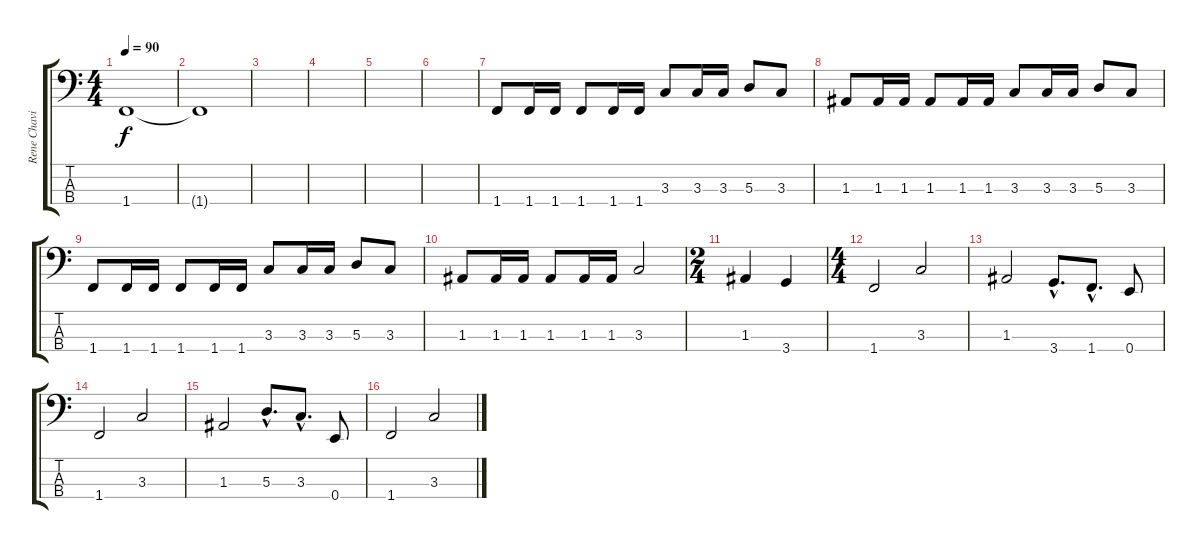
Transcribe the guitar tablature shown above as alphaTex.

\track ("Rene Chavin" "Rene Chavi") {instrument electricbassfinger}
\staff {score tabs}
\tuning (G2 D2 A1 E1) {hide}
\ts (4 4)
\tempo 90
\clef f4
\ks c
1.4.1{dy f} |
1.4{t}.1 |
|
|
|
|
1.4.8 1.4.16 1.4.16 1.4.8 1.4.16 1.4.16 3.3.8 3.3.16 3.3.16 5.3.8 3.3.8 |
1.3.8 1.3.16 1.3.16 1.3.8 1.3.16 1.3.16 3.3.8 3.3.16 3.3.16 5.3.8 3.3.8 |
1.4.8 1.4.16 1.4.16 1.4.8 1.4.16 1.4.16 3.3.8 3.3.16 3.3.16 5.3.8 3.3.8 |
1.3.8 1.3.16 1.3.16 1.3.8 1.3.16 1.3.16 3.3.2 |
\ts (2 4)
1.3.4 3.4.4 |
\ts (4 4)
1.4.2 3.3.2 |
1.3.2 3.4{hac}.8{d} 1.4{hac}.8{d} 0.4.8 |
1.4.2 3.3.2 |
1.3.2 5.3{hac}.8{d} 3.3{hac}.8{d} 0.4.8 |
1.4.2 3.3.2
